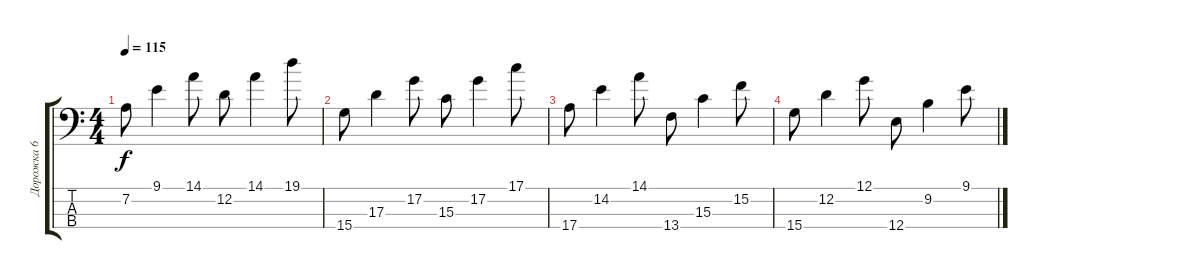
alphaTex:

\track ("Дорожка 6" "Дорожка 6") {instrument electricbassfinger}
\staff {score tabs}
\tuning (G2 D2 A1 E1) {hide}
\ts (4 4)
\tempo 115
\clef f4
\ks c
7.2.8{dy f} 9.1.4 14.1.8 12.2.8 14.1.4 19.1.8 |
15.4.8 17.3.4 17.2.8 15.3.8 17.2.4 17.1.8 |
17.4.8 14.2.4 14.1.8 13.4.8 15.3.4 15.2.8 |
15.4.8 12.2.4 12.1.8 12.4.8 9.2.4 9.1.8
